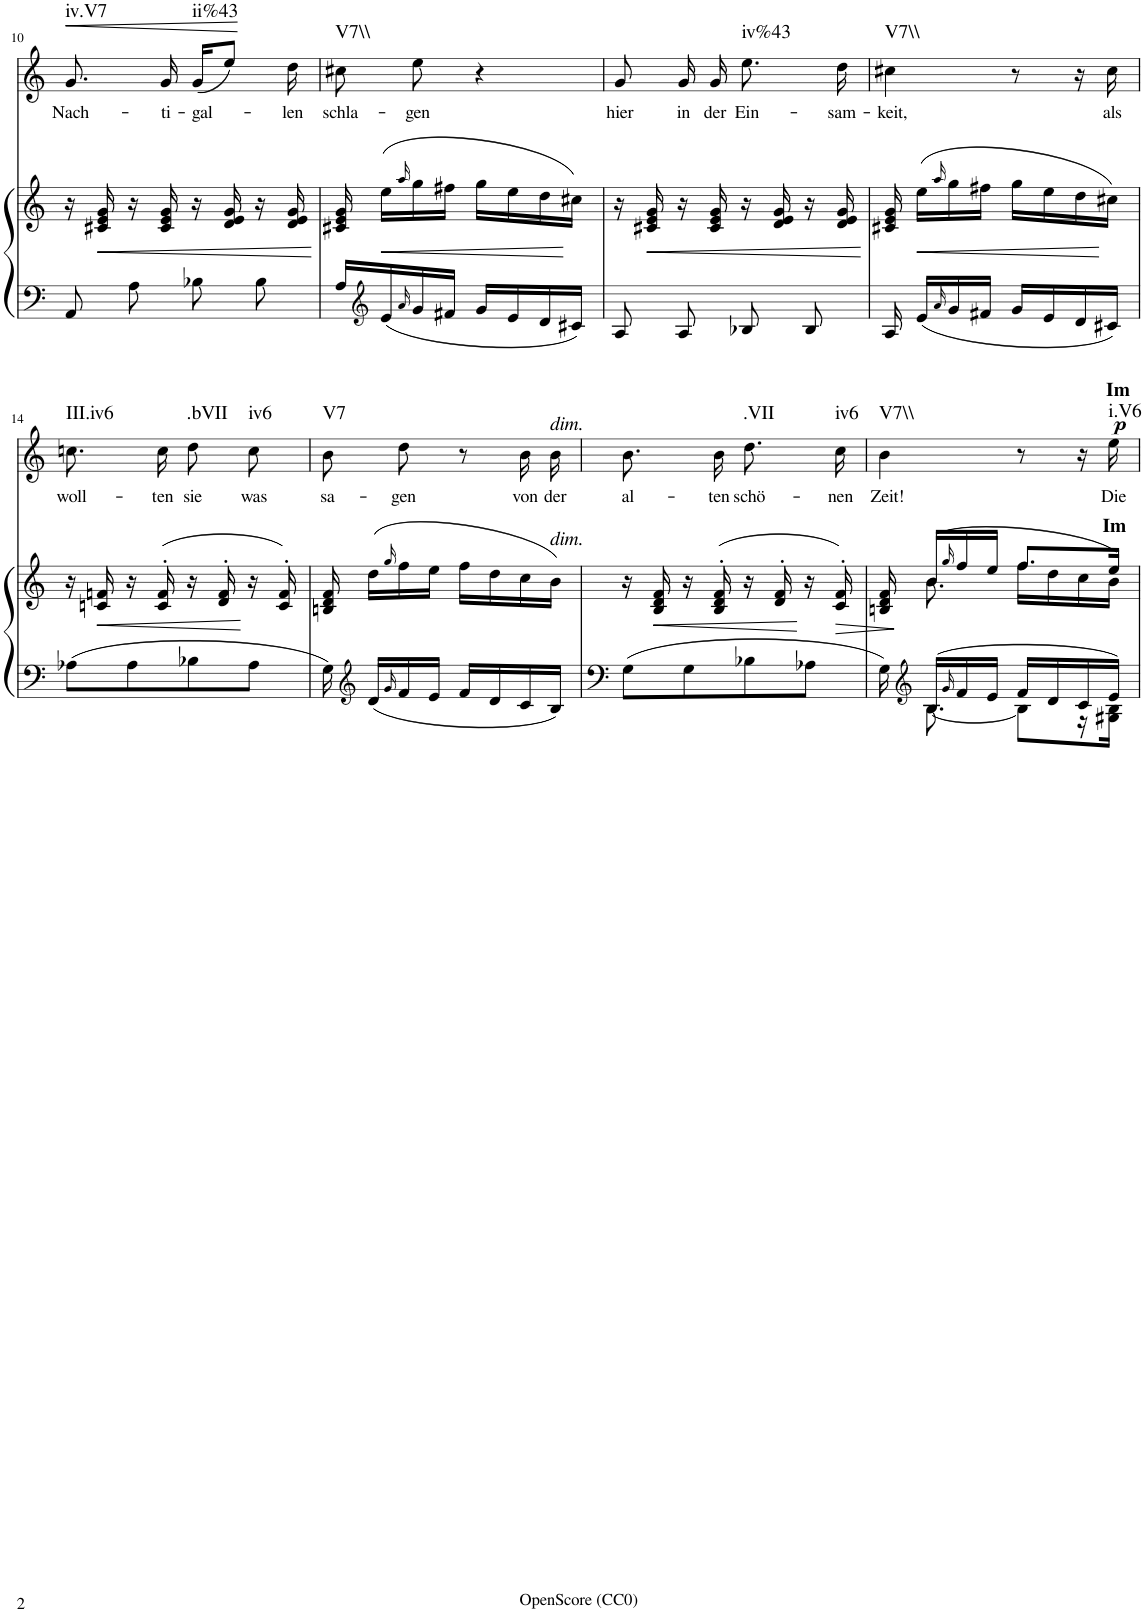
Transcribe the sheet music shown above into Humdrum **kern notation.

**kern	**kern	**dynam	**kern	**text	**dynam	**harte
*part2	*part2	*part2	*part1	*part1	*part1	*part1
*staff3	*staff2	*staff2/3	*staff1	*staff1	*staff1	*
*I"Piano	*	*	*I"Voice	*	*	*
*I'Pno	*	*	*	*	*	*
!!LO:PB:g=z
*clefF4	*clefG2	*	*clefG2	*	*	*
*k[]	*k[]	*	*k[]	*	*	*
*M2/4	*M2/4	*	*M2/4	*	*	*
=10	=10	=10	=10	=10	=10	=10
!	!	!	!	!LO:LY:b	!LO:HP:b	!LO:H:kt=iv.V7
8AA/	16r	.	8.g/	Nach-	<	N
!	!	!LO:HP:b	!	!	!	!
.	16c#X/ 16e/ 16g/	<	.	.	.	.
8A\	16r	.	.	.	.	.
!	!	!	!	!LO:LY:b	!	!
.	16c#/ 16e/ 16g/	.	16g/	-ti-	.	.
!	!	!	!	!LO:LY:b	!	!LO:H:kt=ii%43
8B-X\	16r	.	(16g/KL	-gal-	.	N
.	16d/ 16e/ 16g/	.	8ee/J)	.	.	.
8B-\	16r	.	.	.	.	.
!	!	!	!	!LO:LY:b	!	!
.	16d/ 16e/ 16g/	.	16dd\	-len	[	.
.	.	[	.	.	.	.
=11	=11	=11	=11	=11	=11	=11
!	!	!	!	!LO:LY:b	!	!LO:H:kt=V7\\
16A/LL	16c#X/ 16e/ 16g/	.	8cc#X\	schla-	.	N
*clefG2	*	*	*	*	*	*
!	!	!LO:HP:b	!	!	!	!
16e/	(16ee\LL	<	.	.	.	.
16qa/	16qaa/	.	.	.	.	.
!	!	!	!	!LO:LY:b	!	!
16g/	16gg\	.	8ee\	-gen	.	.
16f#X/JJ	16ff#X\JJ	.	.	.	.	.
16g/LL	16gg\LL	.	4r	.	.	.
16e/	16ee\	.	.	.	.	.
16d/	16dd\	.	.	.	.	.
16c#X/JJ	16cc#X\JJ)	[	.	.	.	.
=12	=12	=12	=12	=12	=12	=12
!	!	!	!	!LO:LY:b	!	!
8A/	16r	.	8g/	hier	.	.
!	!	!LO:HP:b	!	!	!	!
.	16c#X/ 16e/ 16g/	<	.	.	.	.
!	!	!	!	!LO:LY:b	!	!
8A/	16r	.	16g/	in	.	.
!	!	!	!	!LO:LY:b	!	!
.	16c#/ 16e/ 16g/	.	16g/	der	.	.
!	!	!	!	!LO:LY:b	!	!LO:H:kt=iv%43
8B-X/	16r	.	8.ee\	Ein-	.	N
.	16d/ 16e/ 16g/	.	.	.	.	.
8B-/	16r	.	.	.	.	.
!	!	!	!	!LO:LY:b	!	!
.	16d/ 16e/ 16g/	.	16dd\	-sam-	.	.
.	.	[	.	.	.	.
=13	=13	=13	=13	=13	=13	=13
!	!	!	!	!LO:LY:b	!	!LO:H:kt=V7\\
16A/	16c#X/ 16e/ 16g/	.	4cc#X\	-keit,	.	N
!	!	!LO:HP:b	!	!	!	!
16e/LL	(16ee\LL	<	.	.	.	.
16qa/	16qaa/	.	.	.	.	.
16g/	16gg\	.	.	.	.	.
16f#X/JJ	16ff#X\JJ	.	.	.	.	.
16g/LL	16gg\LL	.	8r	.	.	.
16e/	16ee\	.	.	.	.	.
16d/	16dd\	.	16r	.	.	.
!	!	!	!	!LO:LY:b	!	!
16c#X/JJ	16cc#X\JJ)	[	16cc#\	als	.	.
!!LO:LB:g=z
=14	=14	=14	=14	=14	=14	=14
!	!	!	!	!LO:LY:b	!	!LO:H:kt=III.iv6
8A-X\L	16r	.	8.ccn\	woll-	.	N
!	!	!LO:HP:b	!	!	!	!
.	16cn/ 16fn/	<	.	.	.	.
8A-\	16r	.	.	.	.	.
!	!	!	!	!LO:LY:b	!	!
.	(>16c/'> 16f/'>	.	16cc\	-ten	.	.
!	!	!	!	!LO:LY:b	!	!LO:H:kt=.bVII
8B-X\	16r	.	8dd\	sie	.	N
.	16d/'> 16f/'>	.	.	.	.	.
!	!	!	!	!LO:LY:b	!	!LO:H:kt=iv6
8A-\J	16r	[	8cc\	was	.	N
.	16c/'> 16f/'>)	.	.	.	.	.
=15	=15	=15	=15	=15	=15	=15
!	!	!	!	!LO:LY:b	!	!LO:H:kt=V7
16G\	16Bn/ 16d/ 16f/	.	8b\	sa-	.	N
*clefG2	*	*	*	*	*	*
16d/LL	(16dd\LL	.	.	.	.	.
16qg/	16qgg/	.	.	.	.	.
!	!	!	!	!LO:LY:b	!	!
16f/	16ff\	.	8dd\	-gen	.	.
16e/JJ	16ee\JJ	.	.	.	.	.
16f/LL	16ff\LL	.	8r	.	.	.
16d/	16dd\	.	.	.	.	.
!	!	!	!	!LO:LY:b	!	!
16c/	16cc\	.	16b\	von	.	.
!	!	!	!LO:TX:a:i:t=dim.	!	!	!
!	!LO:TX:a:i:t=dim.	!	!	!	!	!
!	!	!	!	!LO:LY:b	!	!
16B/JJ	16b\JJ)	.	16b\	der	.	.
=16	=16	=16	=16	=16	=16	=16
!	!	!	!	!LO:LY:b	!	!
8G\L	16r	.	8.b\	al-	.	.
!	!	!LO:HP:b	!	!	!	!
.	16B/ 16d/ 16f/	<	.	.	.	.
8G\	16r	.	.	.	.	.
!	!	!	!	!LO:LY:b	!	!
.	(>16B/'> 16d/'> 16f/'>	.	16b\	-ten	.	.
!	!	!	!	!LO:LY:b	!	!LO:H:kt=.VII
8B-X\	16r	.	8.dd\	schö-	.	N
.	16d/'> 16f/'>	.	.	.	.	.
8A-X\J	16r	[	.	.	.	.
!	!	!LO:HP:b	!	!LO:LY:b	!	!LO:H:kt=iv6
.	16c/'> 16f/'>)	>	16cc\	-nen	.	N
=17	=17	=17	=17	=17	=17	=17
*^	*^	*	*	*	*	*
!	!	!	!	!	!	!LO:LY:b	!	!LO:H:kt=V7\\
16G\	16ryy	16Bn/ 16d/ 16f/	16ryy	.	4b\	Zeit!	.	N
*clefG2	*	*	*	*	*	*	*	*
!LO:N:head=solid	!	!LO:N:head=solid	!	!	!	!	!	!
16B/LL	[8.B\	(16b/LL	8.b\	]	.	.	.	.
16qg/	.	16qgg/	.	.	.	.	.	.
16f/	.	16ff/	.	.	.	.	.	.
16e/JJ	.	16ee/JJ	.	.	.	.	.	.
!	!	!	!LO:N:head=solid	!	!	!	!	!
16f/LL	8B\L]	8.ff/L	16ff\LL	.	8r	.	.	.
16d/	.	.	16dd\	.	.	.	.	.
16c/	16r	.	16cc\	.	16r	.	.	.
!	!	!	!	!	!LO:TX:b:B:t=Im	!	!	!
!	!	!	!	!	!LO:TX:a:B:t=Im	!	!	!
!	!	!	!	!	!	!LO:LY:b	!LO:DY:a	!LO:H:kt=i.V6
16e/JJ	16G#X\ 16B\JJ	16ee/Jk)	16b\JJ	.	16ee\	Die	p	N
*v	*v	*	*	*	*	*	*	*
*	*v	*v	*	*	*	*	*
=	=	=	=	=	=	=
*-	*-	*-	*-	*-	*-	*-
